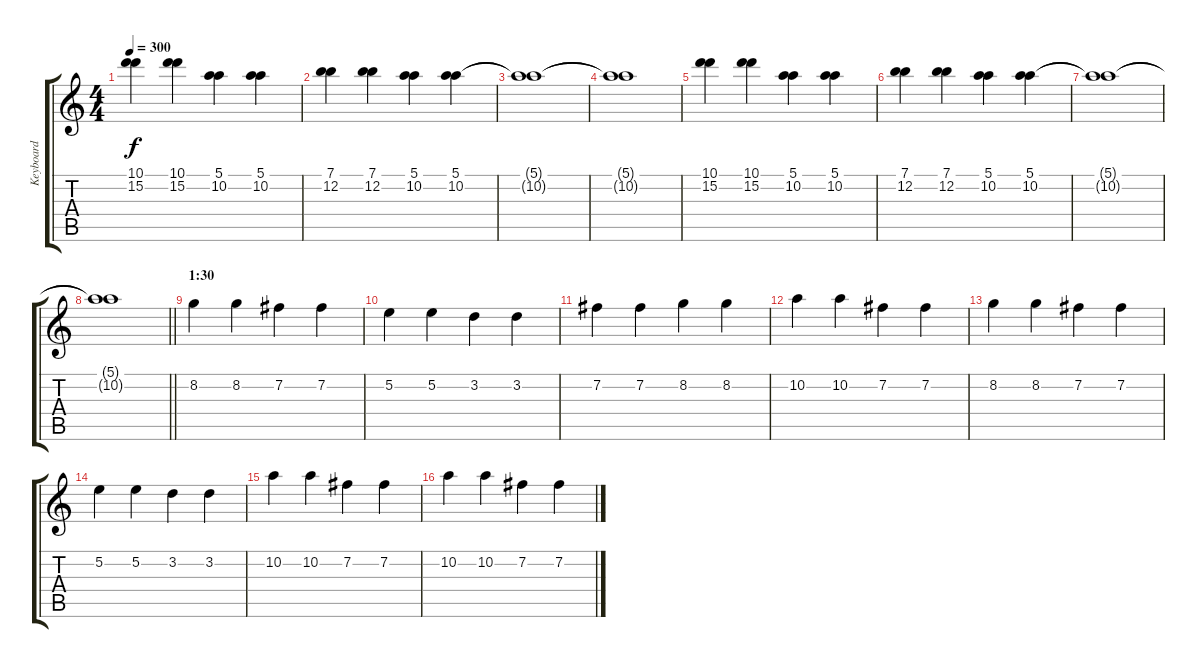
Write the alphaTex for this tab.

\track ("Keyboard" "Keyboard") {instrument electricguitarjazz}
\staff {score tabs}
\tuning (E4 B3 G3 D3 A2 E2) {hide}
\ts (4 4)
\tempo 300
\clef g2
\ks c
(10.1 15.2).4{dy f} (10.1 15.2).4 (5.1 10.2).4 (5.1 10.2).4 |
(7.1 12.2).4 (7.1 12.2).4 (5.1 10.2).4 (5.1 10.2).4 |
(5.1{t} 10.2{t}).1 |
(5.1{t} 10.2{t}).1 |
(10.1 15.2).4 (10.1 15.2).4 (5.1 10.2).4 (5.1 10.2).4 |
(7.1 12.2).4 (7.1 12.2).4 (5.1 10.2).4 (5.1 10.2).4 |
(5.1{t} 10.2{t}).1 |
\barLineRight lightlight
(5.1{t} 10.2{t}).1 |
\section ("" "1:30")
8.2.4 8.2.4 7.2.4 7.2.4 |
5.2.4 5.2.4 3.2.4 3.2.4 |
7.2.4 7.2.4 8.2.4 8.2.4 |
10.2.4 10.2.4 7.2.4 7.2.4 |
8.2.4 8.2.4 7.2.4 7.2.4 |
5.2.4 5.2.4 3.2.4 3.2.4 |
10.2.4 10.2.4 7.2.4 7.2.4 |
10.2.4 10.2.4 7.2.4 7.2.4
